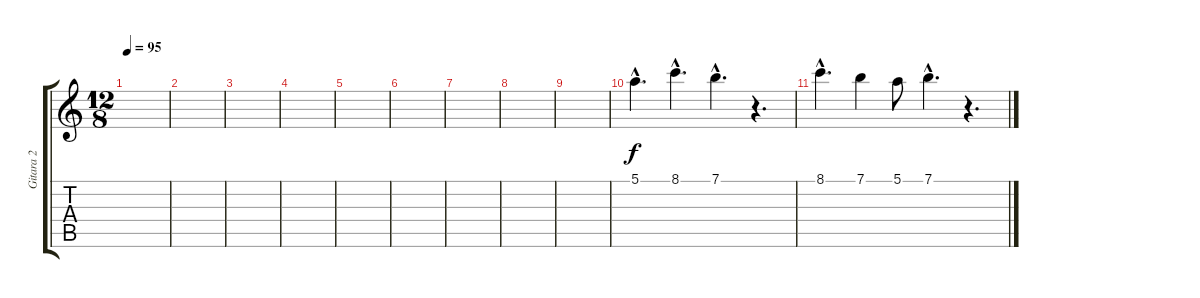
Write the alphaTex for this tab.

\track ("Gitara 2" "Gitara 2") {instrument distortionguitar}
\staff {score tabs}
\tuning (E4 B3 G3 D3 A2 E2) {hide}
\ts (12 8)
\tempo 95
\clef g2
\ks c
|
|
|
|
|
|
|
|
|
5.1{hac}.4{d} 8.1{hac}.4{d} 7.1{hac}.4{d} r.4{d} |
8.1{hac}.4{d} 7.1.4 5.1.8 7.1{hac}.4{d} r.4{d}
